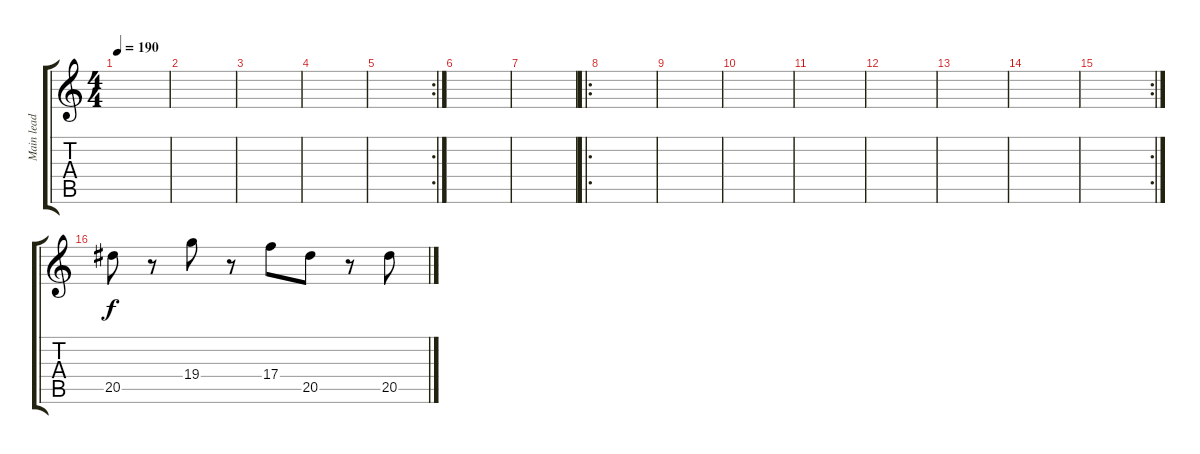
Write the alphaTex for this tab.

\track ("Main lead" "Main lead") {instrument distortionguitar}
\staff {score tabs}
\tuning (D4 A3 F3 C3 G2 C2) {hide}
\ts (4 4)
\tempo 190
\clef g2
\ks c
|
|
|
|
\rc 2
|
|
|
\ro
|
|
|
|
|
|
|
\rc 2
|
20.5.8 r.8 19.4.8 r.8 17.4.8 20.5.8 r.8 20.5.8
